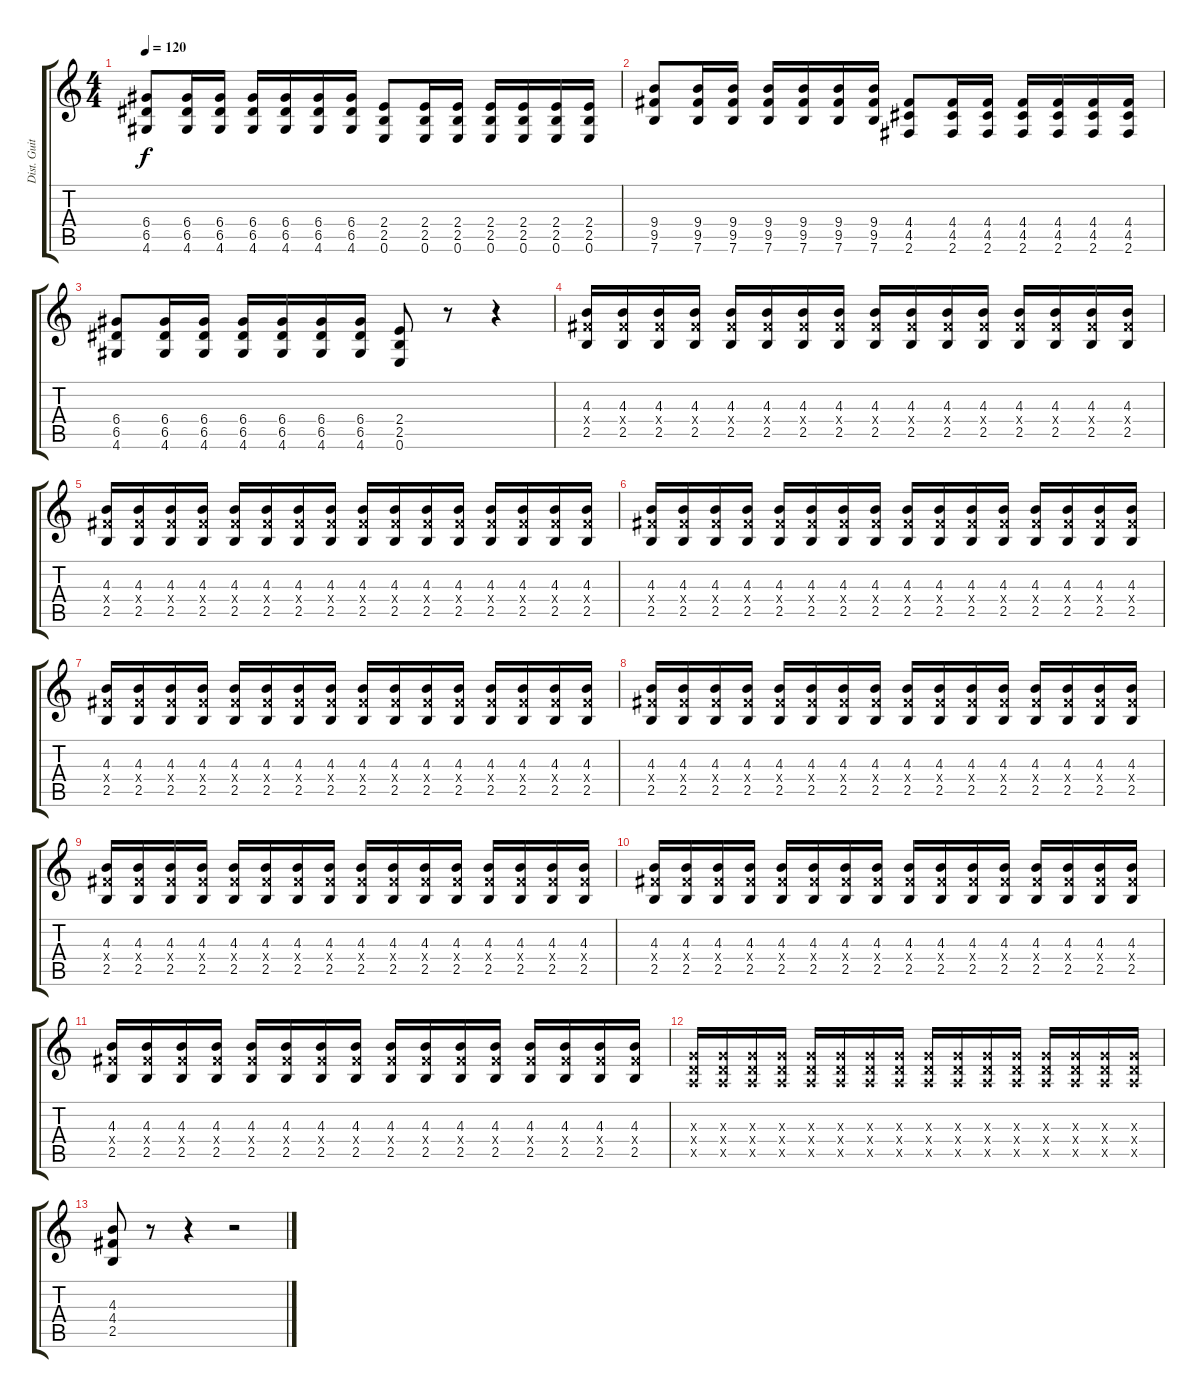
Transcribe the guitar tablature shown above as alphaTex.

\track ("Dist. Guitar" "Dist. Guit") {instrument distortionguitar}
\staff {score tabs}
\tuning (E4 B3 G3 D3 A2 E2) {hide}
\ts (4 4)
\tempo 120
\clef g2
\ks c
(6.4 6.5 4.6).8{dy f} (6.4 6.5 4.6).16 (6.4 6.5 4.6).16 (6.4 6.5 4.6).16 (6.4 6.5 4.6).16 (6.4 6.5 4.6).16 (6.4 6.5 4.6).16 (2.4 2.5 0.6).8 (2.4 2.5 0.6).16 (2.4 2.5 0.6).16 (2.4 2.5 0.6).16 (2.4 2.5 0.6).16 (2.4 2.5 0.6).16 (2.4 2.5 0.6).16 |
(9.4 9.5 7.6).8 (9.4 9.5 7.6).16 (9.4 9.5 7.6).16 (9.4 9.5 7.6).16 (9.4 9.5 7.6).16 (9.4 9.5 7.6).16 (9.4 9.5 7.6).16 (4.4 4.5 2.6).8 (4.4 4.5 2.6).16 (4.4 4.5 2.6).16 (4.4 4.5 2.6).16 (4.4 4.5 2.6).16 (4.4 4.5 2.6).16 (4.4 4.5 2.6).16 |
(6.4 6.5 4.6).8 (6.4 6.5 4.6).16 (6.4 6.5 4.6).16 (6.4 6.5 4.6).16 (6.4 6.5 4.6).16 (6.4 6.5 4.6).16 (6.4 6.5 4.6).16 (2.4 2.5 0.6).8 r.8 r.4 |
(4.3 4.4{x} 2.5).16 (4.3 4.4{x} 2.5).16 (4.3 4.4{x} 2.5).16 (4.3 4.4{x} 2.5).16 (4.3 4.4{x} 2.5).16 (4.3 4.4{x} 2.5).16 (4.3 4.4{x} 2.5).16 (4.3 4.4{x} 2.5).16 (4.3 4.4{x} 2.5).16 (4.3 4.4{x} 2.5).16 (4.3 4.4{x} 2.5).16 (4.3 4.4{x} 2.5).16 (4.3 4.4{x} 2.5).16 (4.3 4.4{x} 2.5).16 (4.3 4.4{x} 2.5).16 (4.3 4.4{x} 2.5).16 |
(4.3 4.4{x} 2.5).16 (4.3 4.4{x} 2.5).16 (4.3 4.4{x} 2.5).16 (4.3 4.4{x} 2.5).16 (4.3 4.4{x} 2.5).16 (4.3 4.4{x} 2.5).16 (4.3 4.4{x} 2.5).16 (4.3 4.4{x} 2.5).16 (4.3 4.4{x} 2.5).16 (4.3 4.4{x} 2.5).16 (4.3 4.4{x} 2.5).16 (4.3 4.4{x} 2.5).16 (4.3 4.4{x} 2.5).16 (4.3 4.4{x} 2.5).16 (4.3 4.4{x} 2.5).16 (4.3 4.4{x} 2.5).16 |
(4.3 4.4{x} 2.5).16 (4.3 4.4{x} 2.5).16 (4.3 4.4{x} 2.5).16 (4.3 4.4{x} 2.5).16 (4.3 4.4{x} 2.5).16 (4.3 4.4{x} 2.5).16 (4.3 4.4{x} 2.5).16 (4.3 4.4{x} 2.5).16 (4.3 4.4{x} 2.5).16 (4.3 4.4{x} 2.5).16 (4.3 4.4{x} 2.5).16 (4.3 4.4{x} 2.5).16 (4.3 4.4{x} 2.5).16 (4.3 4.4{x} 2.5).16 (4.3 4.4{x} 2.5).16 (4.3 4.4{x} 2.5).16 |
(4.3 4.4{x} 2.5).16 (4.3 4.4{x} 2.5).16 (4.3 4.4{x} 2.5).16 (4.3 4.4{x} 2.5).16 (4.3 4.4{x} 2.5).16 (4.3 4.4{x} 2.5).16 (4.3 4.4{x} 2.5).16 (4.3 4.4{x} 2.5).16 (4.3 4.4{x} 2.5).16 (4.3 4.4{x} 2.5).16 (4.3 4.4{x} 2.5).16 (4.3 4.4{x} 2.5).16 (4.3 4.4{x} 2.5).16 (4.3 4.4{x} 2.5).16 (4.3 4.4{x} 2.5).16 (4.3 4.4{x} 2.5).16 |
(4.3 4.4{x} 2.5).16 (4.3 4.4{x} 2.5).16 (4.3 4.4{x} 2.5).16 (4.3 4.4{x} 2.5).16 (4.3 4.4{x} 2.5).16 (4.3 4.4{x} 2.5).16 (4.3 4.4{x} 2.5).16 (4.3 4.4{x} 2.5).16 (4.3 4.4{x} 2.5).16 (4.3 4.4{x} 2.5).16 (4.3 4.4{x} 2.5).16 (4.3 4.4{x} 2.5).16 (4.3 4.4{x} 2.5).16 (4.3 4.4{x} 2.5).16 (4.3 4.4{x} 2.5).16 (4.3 4.4{x} 2.5).16 |
(4.3 4.4{x} 2.5).16 (4.3 4.4{x} 2.5).16 (4.3 4.4{x} 2.5).16 (4.3 4.4{x} 2.5).16 (4.3 4.4{x} 2.5).16 (4.3 4.4{x} 2.5).16 (4.3 4.4{x} 2.5).16 (4.3 4.4{x} 2.5).16 (4.3 4.4{x} 2.5).16 (4.3 4.4{x} 2.5).16 (4.3 4.4{x} 2.5).16 (4.3 4.4{x} 2.5).16 (4.3 4.4{x} 2.5).16 (4.3 4.4{x} 2.5).16 (4.3 4.4{x} 2.5).16 (4.3 4.4{x} 2.5).16 |
(4.3 4.4{x} 2.5).16 (4.3 4.4{x} 2.5).16 (4.3 4.4{x} 2.5).16 (4.3 4.4{x} 2.5).16 (4.3 4.4{x} 2.5).16 (4.3 4.4{x} 2.5).16 (4.3 4.4{x} 2.5).16 (4.3 4.4{x} 2.5).16 (4.3 4.4{x} 2.5).16 (4.3 4.4{x} 2.5).16 (4.3 4.4{x} 2.5).16 (4.3 4.4{x} 2.5).16 (4.3 4.4{x} 2.5).16 (4.3 4.4{x} 2.5).16 (4.3 4.4{x} 2.5).16 (4.3 4.4{x} 2.5).16 |
(4.3 4.4{x} 2.5).16 (4.3 4.4{x} 2.5).16 (4.3 4.4{x} 2.5).16 (4.3 4.4{x} 2.5).16 (4.3 4.4{x} 2.5).16 (4.3 4.4{x} 2.5).16 (4.3 4.4{x} 2.5).16 (4.3 4.4{x} 2.5).16 (4.3 4.4{x} 2.5).16 (4.3 4.4{x} 2.5).16 (4.3 4.4{x} 2.5).16 (4.3 4.4{x} 2.5).16 (4.3 4.4{x} 2.5).16 (4.3 4.4{x} 2.5).16 (4.3 4.4{x} 2.5).16 (4.3 4.4{x} 2.5).16 |
(0.3{x} 0.4{x} 0.5{x}).16 (0.3{x} 0.4{x} 0.5{x}).16 (0.3{x} 0.4{x} 0.5{x}).16 (0.3{x} 0.4{x} 0.5{x}).16 (0.3{x} 0.4{x} 0.5{x}).16 (0.3{x} 0.4{x} 0.5{x}).16 (0.3{x} 0.4{x} 0.5{x}).16 (0.3{x} 0.4{x} 0.5{x}).16 (0.3{x} 0.4{x} 0.5{x}).16 (0.3{x} 0.4{x} 0.5{x}).16 (0.3{x} 0.4{x} 0.5{x}).16 (0.3{x} 0.4{x} 0.5{x}).16 (0.3{x} 0.4{x} 0.5{x}).16 (0.3{x} 0.4{x} 0.5{x}).16 (0.3{x} 0.4{x} 0.5{x}).16 (0.3{x} 0.4{x} 0.5{x}).16 |
(4.3 4.4 2.5).8 r.8 r.4 r.2
